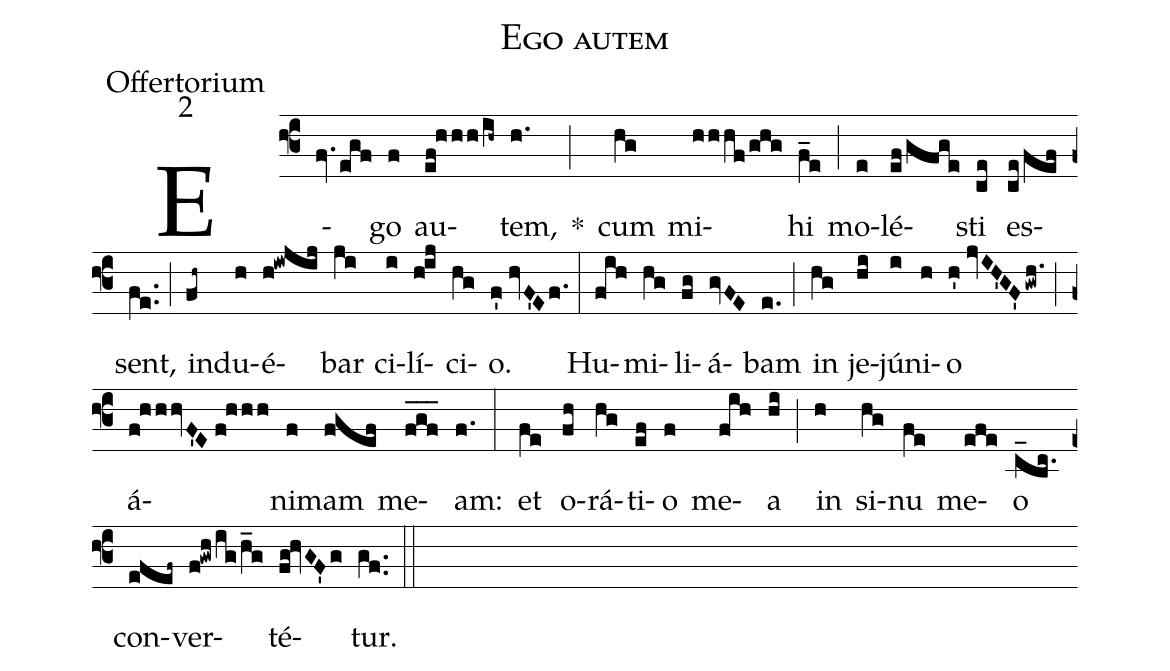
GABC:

name:Ego autem;
office-part:Offertorium;
mode:2;
%%
(f3) E(fv.egf)go(f) au(ef!hhh!/ih~)tem,(h.) *(;)
 cum(hg) mi(hhhf/ghg)hi(f_e) (;)
 mo(e)lé(ef/gfge)sti(ce) es(ce!/fef)sent,(fe..) (;)
 in(fh~)du(h)é(h!iwjij)bar(ji) ci(i)lí(h!ij)ci(hg)o.(f'!//hvF'Ef.) (:)

 Hu(fih)mi(hg)li(fg)á(gvFE)bam(e.) (;)
 in(hg) je(hi)jú(i)ni(h)o(h'!//jvIH'GF'gwh.) (;)
 á(f!hhhvF'E//f!hhh)ni(f)mam(fgef) me(fgf___)am:(f.) (:)

 et(fe) o(fh)rá(hg)ti(ef)o(f) me(fih)a(hi) (;)
 in(h) si(hg)nu(fe) me(efe)o(c_bc.) con(efef~)ver(f!gwh/ig!/h_g)té(fg!hvGF'g)tur.(gf..) (::)
